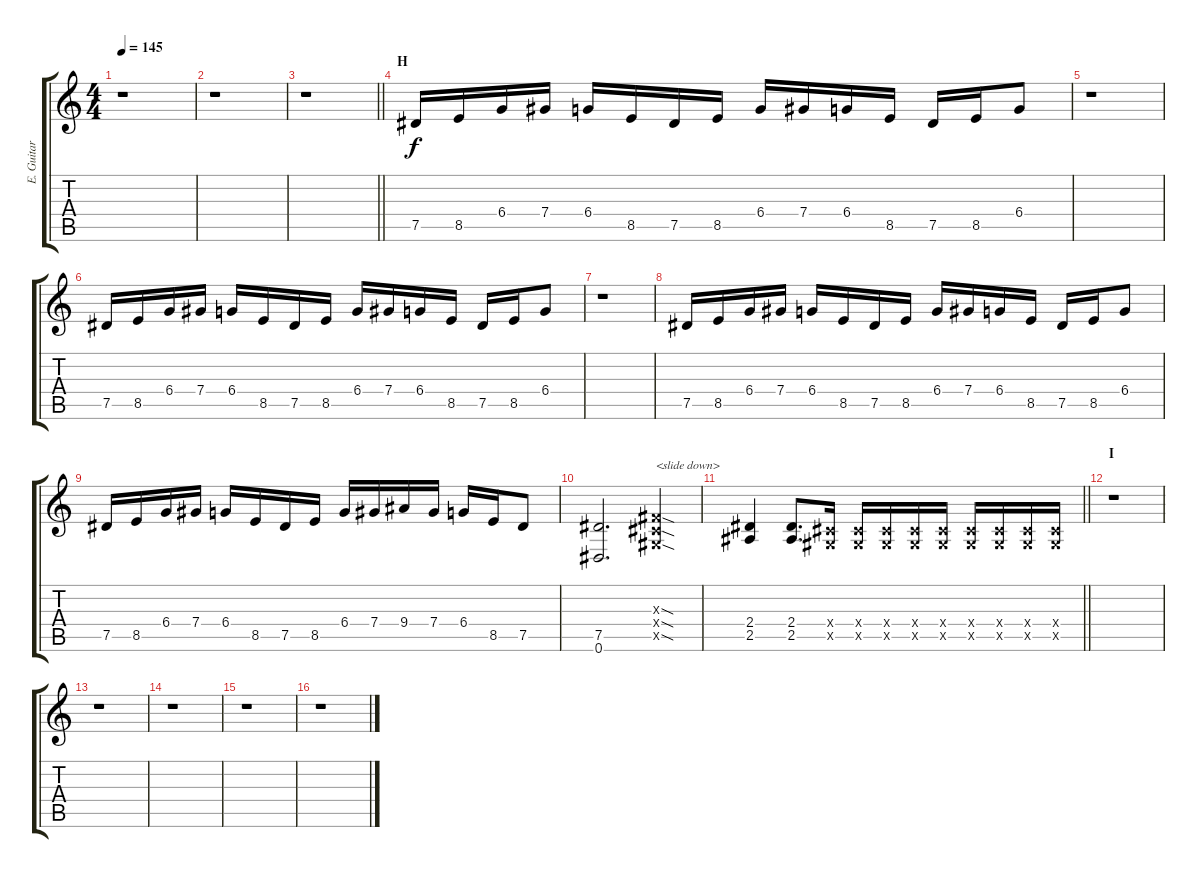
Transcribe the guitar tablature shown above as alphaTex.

\track ("E. Guitar III" "E. Guitar ") {instrument overdrivenguitar}
\staff {score tabs}
\tuning (Eb4 Bb3 Gb3 Db3 Ab2 Eb2) {hide}
\ts (4 4)
\tempo 145
\clef g2
\ks c
r.1{dy f} |
r.1 |
\barLineRight lightlight
r.1 |
\section ("" "H")
7.5.16 8.5.16 6.4.16 7.4.16 6.4.16 8.5.16 7.5.16 8.5.16 6.4.16 7.4.16 6.4.16 8.5.16 7.5.16 8.5.16 6.4.8 |
r.1 |
7.5.16 8.5.16 6.4.16 7.4.16 6.4.16 8.5.16 7.5.16 8.5.16 6.4.16 7.4.16 6.4.16 8.5.16 7.5.16 8.5.16 6.4.8 |
r.1 |
7.5.16 8.5.16 6.4.16 7.4.16 6.4.16 8.5.16 7.5.16 8.5.16 6.4.16 7.4.16 6.4.16 8.5.16 7.5.16 8.5.16 6.4.8 |
7.5.16 8.5.16 6.4.16 7.4.16 6.4.16 8.5.16 7.5.16 8.5.16 6.4.16 7.4.16 9.4.16 7.4.16 6.4.16 8.5.16 7.5.8 |
(7.5 0.6).2{d} (0.3{sod x} 0.4{sod x} 0.5{sod x}).4{txt "<slide down>"} |
\barLineRight lightlight
(2.4 2.5).4 (2.4 2.5).8{d} (0.4{x} 0.5{x}).16 (0.4{x} 0.5{x}).16 (0.4{x} 0.5{x}).16 (0.4{x} 0.5{x}).16 (0.4{x} 0.5{x}).16 (0.4{x} 0.5{x}).16 (0.4{x} 0.5{x}).16 (0.4{x} 0.5{x}).16 (0.4{x} 0.5{x}).16 |
\section ("" "I")
r.1 |
r.1 |
r.1 |
r.1 |
r.1
